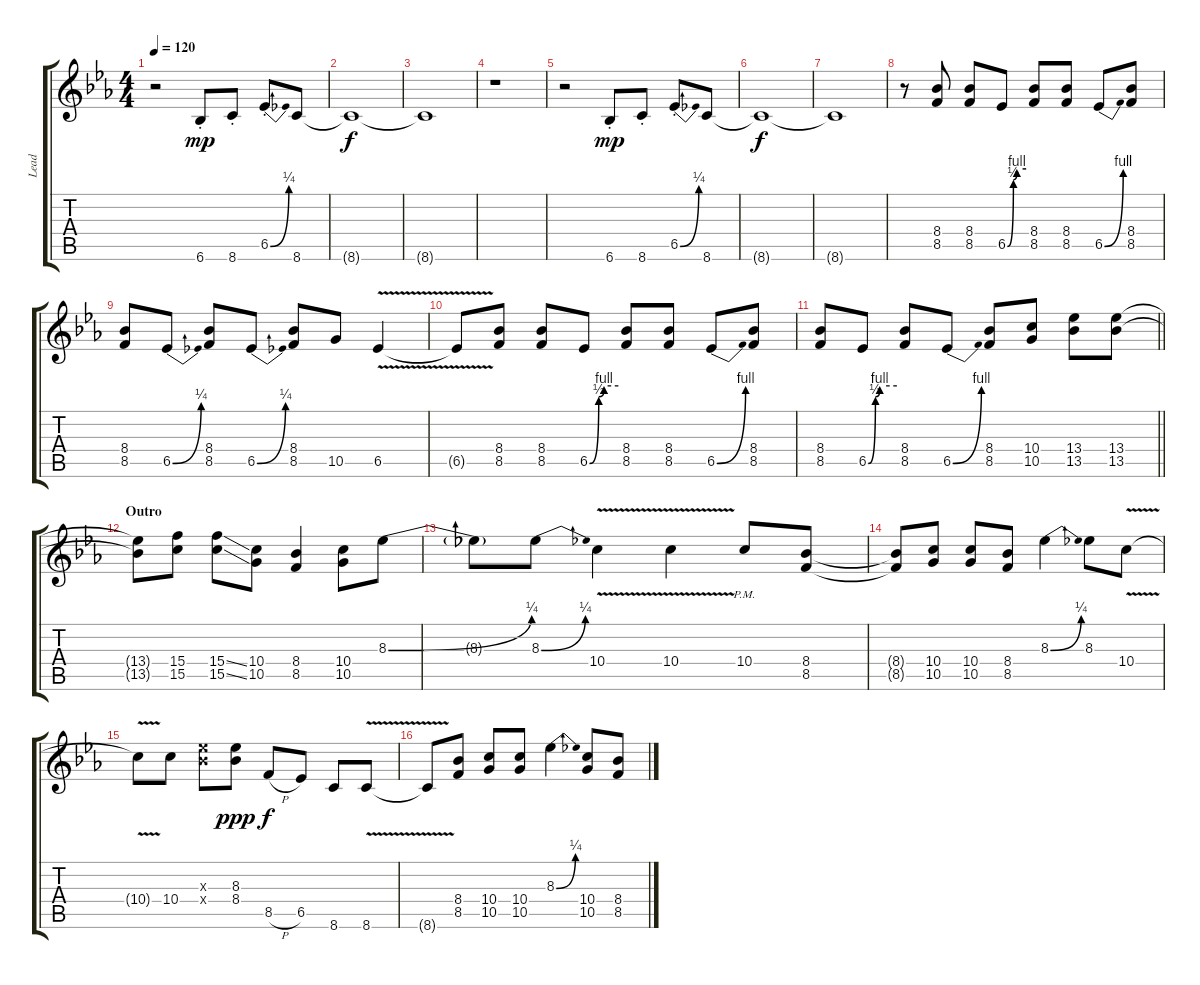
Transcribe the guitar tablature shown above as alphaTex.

\track ("Lead" "Lead") {instrument distortionguitar}
\staff {score tabs}
\tuning (E4 B3 G3 D3 A2 E2) {hide}
\ts (4 4)
\tempo 120
\clef g2
\ks cminor
r.2{dy ff} 6.6{st}.8{dy mp} 8.6{st}.8 6.5{be (bend 0 0 60 1) st}.8 8.6.8 |
8.6{t}.1{dy f} |
8.6{t}.1{volume 8} |
r.1 |
r.2 6.6{st}.8{dy mp} 8.6{st}.8 6.5{be (bend 0 0 60 1) st}.8 8.6.8 |
8.6{t}.1{dy f} |
8.6{t}.1{volume 8} |
r.8 (8.4 8.5).8 (8.4 8.5).8 6.5{be (custom 0 0 19 2 30 4 60 4)}.8 (8.4 8.5).8 (8.4 8.5).8 6.5{be (bend 0 0 60 4)}.8 (8.4 8.5).8 |
(8.4 8.5).8 6.5{be (bend 0 0 60 1)}.8 (8.4 8.5).8 6.5{be (bend 0 0 60 1)}.8 (8.4 8.5).8 10.5.8 6.5{v}.4 |
6.5{t}.8 (8.4 8.5).8 (8.4 8.5).8 6.5{be (custom 0 0 19 2 30 4 60 4)}.8 (8.4 8.5).8 (8.4 8.5).8 6.5{be (bend 0 0 60 4)}.8 (8.4 8.5).8 |
\barLineRight lightlight
(8.4 8.5).8 6.5{be (custom 0 0 15 2 24 4 60 4)}.8 (8.4 8.5).8 6.5{be (bend 0 0 60 4)}.8 (8.4 8.5).8 (10.4 10.5).8 (13.4 13.5).8 (13.4 13.5).8{volume 10} |
\section ("" "Outro")
(13.4{t} 13.5{t}).8 (15.4 15.5).8 (15.4{ss} 15.5{ss}).8 (10.4 10.5).8 (8.4 8.5).4 (10.4 10.5).8 8.3{be (bend 0 0 60 1)}.8 |
8.3{t}.8 8.3{be (bend 0 0 60 1)}.8 10.4{v}.4 10.4{v}.4 10.4{pm}.8 (8.4 8.5).8 |
(8.4{t} 8.5{t}).8 (10.4 10.5).8 (10.4 10.5).8 (8.4 8.5).8 8.3{be (bend 0 0 60 1)}.4 8.3.8 10.4{v}.8 |
10.4{v t}.8 10.4.8 (8.3{x} 8.4{x}).8 (8.3 8.4).8{dy ppp} 8.5{h}.8{dy f} 6.5.8 8.6.8 8.6{v}.8 |
8.6{t}.8 (8.4 8.5).8 (10.4 10.5).8 (10.4 10.5).8 8.3{be (bend 0 0 60 1)}.4 (10.4 10.5).8 (8.4 8.5).8
